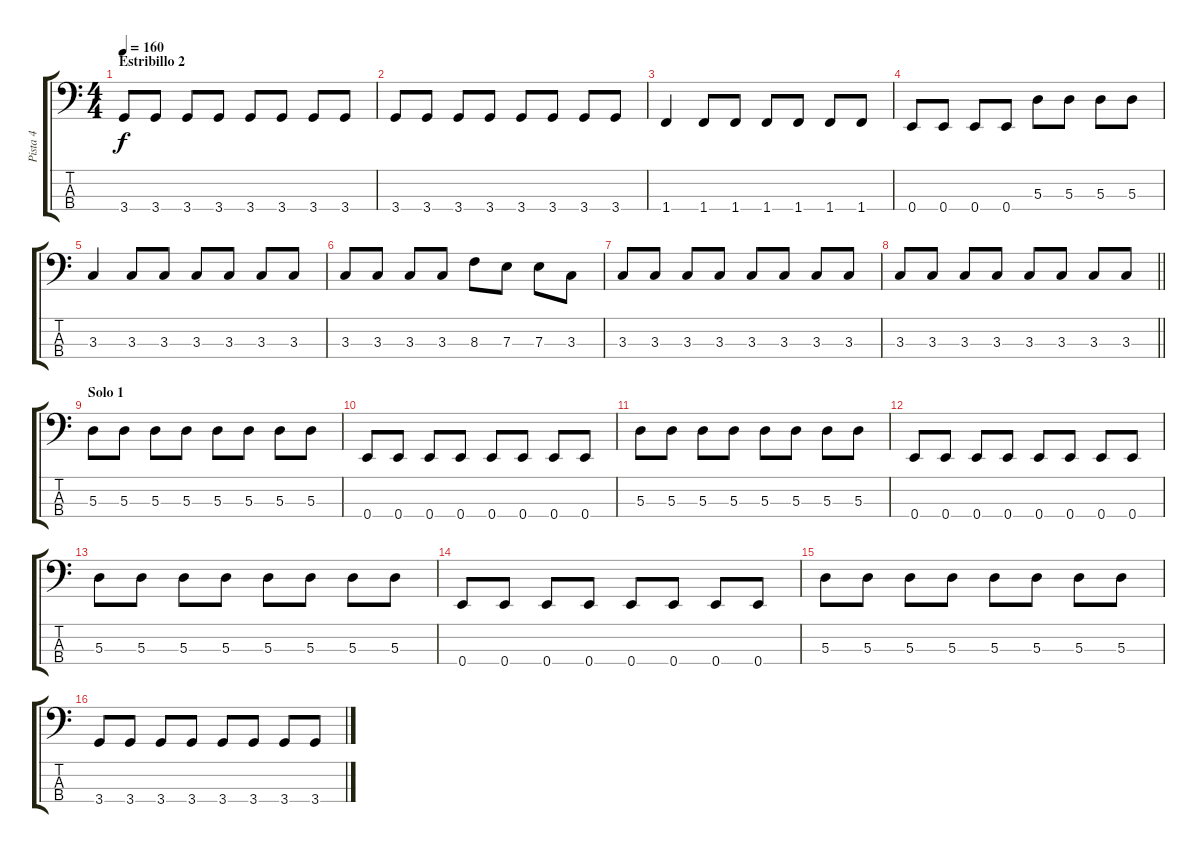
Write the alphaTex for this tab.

\track ("Pista 4" "Pista 4") {instrument electricbasspick}
\staff {score tabs}
\tuning (G2 D2 A1 E1) {hide}
\ts (4 4)
\section ("" "Estribillo 2")
\tempo 160
\clef f4
\ks c
3.4.8{dy f} 3.4.8 3.4.8 3.4.8 3.4.8 3.4.8 3.4.8 3.4.8 |
3.4.8 3.4.8 3.4.8 3.4.8 3.4.8 3.4.8 3.4.8 3.4.8 |
1.4.4 1.4.8 1.4.8 1.4.8 1.4.8 1.4.8 1.4.8 |
0.4.8 0.4.8 0.4.8 0.4.8 5.3.8 5.3.8 5.3.8 5.3.8 |
3.3.4 3.3.8 3.3.8 3.3.8 3.3.8 3.3.8 3.3.8 |
3.3.8 3.3.8 3.3.8 3.3.8 8.3.8 7.3.8 7.3.8 3.3.8 |
3.3.8 3.3.8 3.3.8 3.3.8 3.3.8 3.3.8 3.3.8 3.3.8 |
\barLineRight lightlight
3.3.8 3.3.8 3.3.8 3.3.8 3.3.8 3.3.8 3.3.8 3.3.8 |
\section ("" "Solo 1")
5.3.8 5.3.8 5.3.8 5.3.8 5.3.8 5.3.8 5.3.8 5.3.8 |
0.4.8 0.4.8 0.4.8 0.4.8 0.4.8 0.4.8 0.4.8 0.4.8 |
5.3.8 5.3.8 5.3.8 5.3.8 5.3.8 5.3.8 5.3.8 5.3.8 |
0.4.8 0.4.8 0.4.8 0.4.8 0.4.8 0.4.8 0.4.8 0.4.8 |
5.3.8 5.3.8 5.3.8 5.3.8 5.3.8 5.3.8 5.3.8 5.3.8 |
0.4.8 0.4.8 0.4.8 0.4.8 0.4.8 0.4.8 0.4.8 0.4.8 |
5.3.8 5.3.8 5.3.8 5.3.8 5.3.8 5.3.8 5.3.8 5.3.8 |
3.4.8 3.4.8 3.4.8 3.4.8 3.4.8 3.4.8 3.4.8 3.4.8
